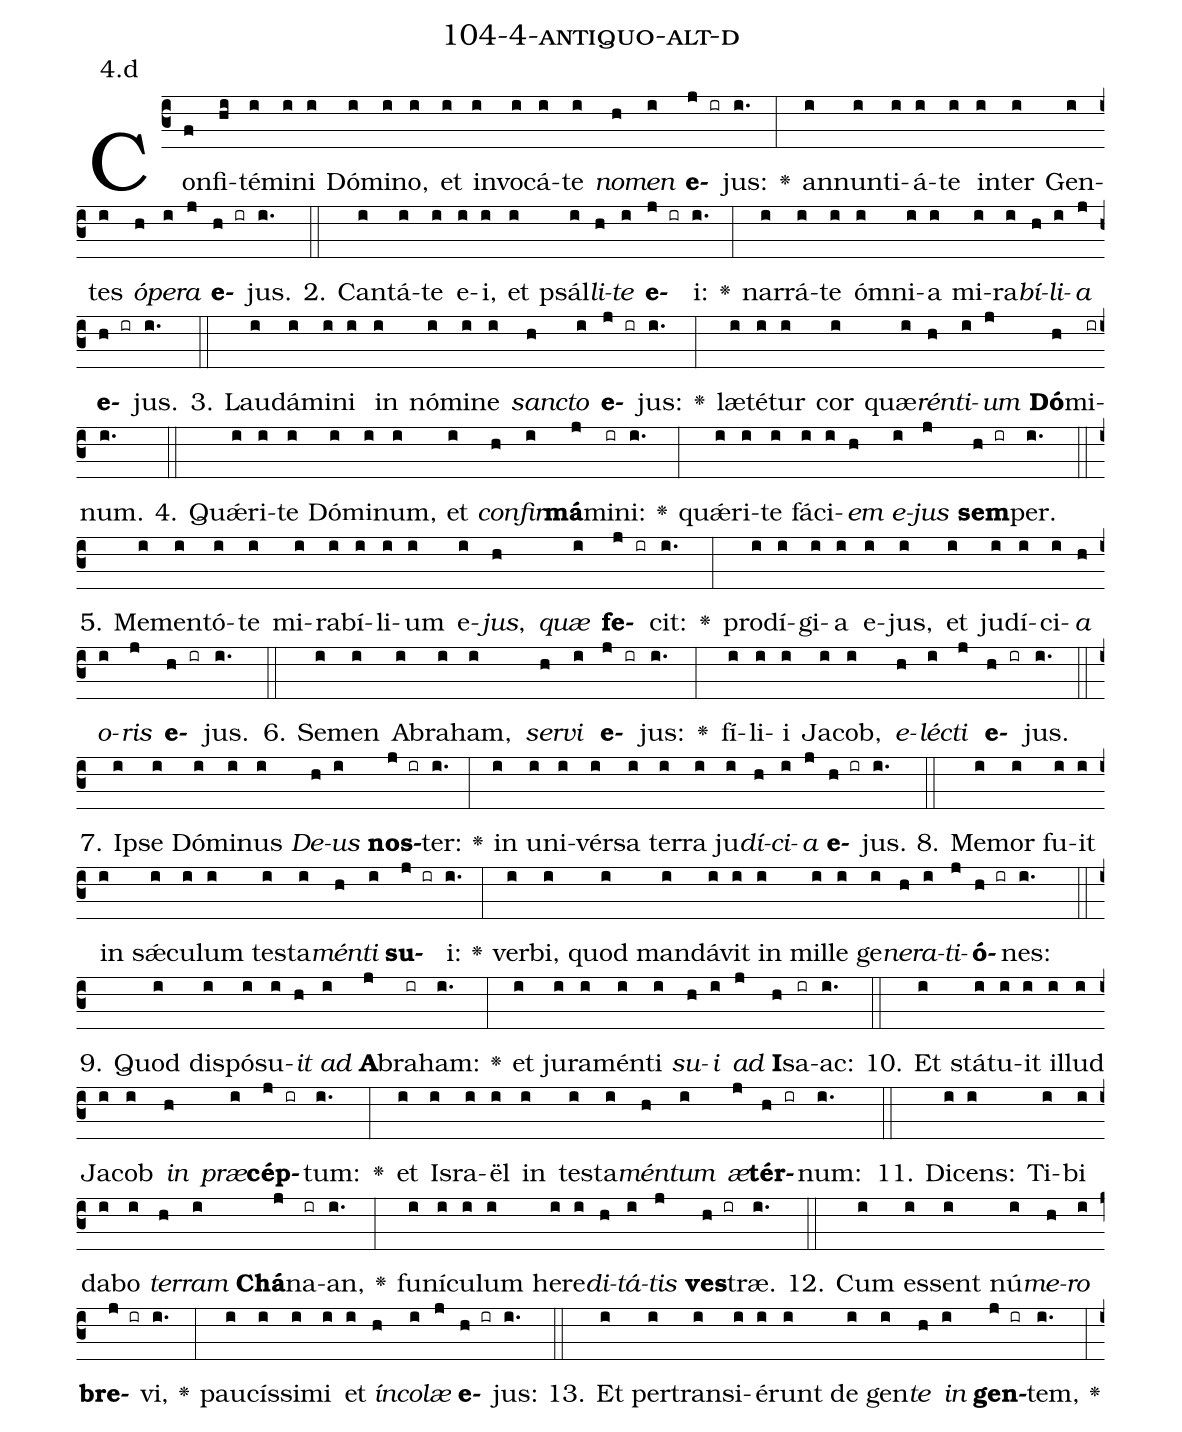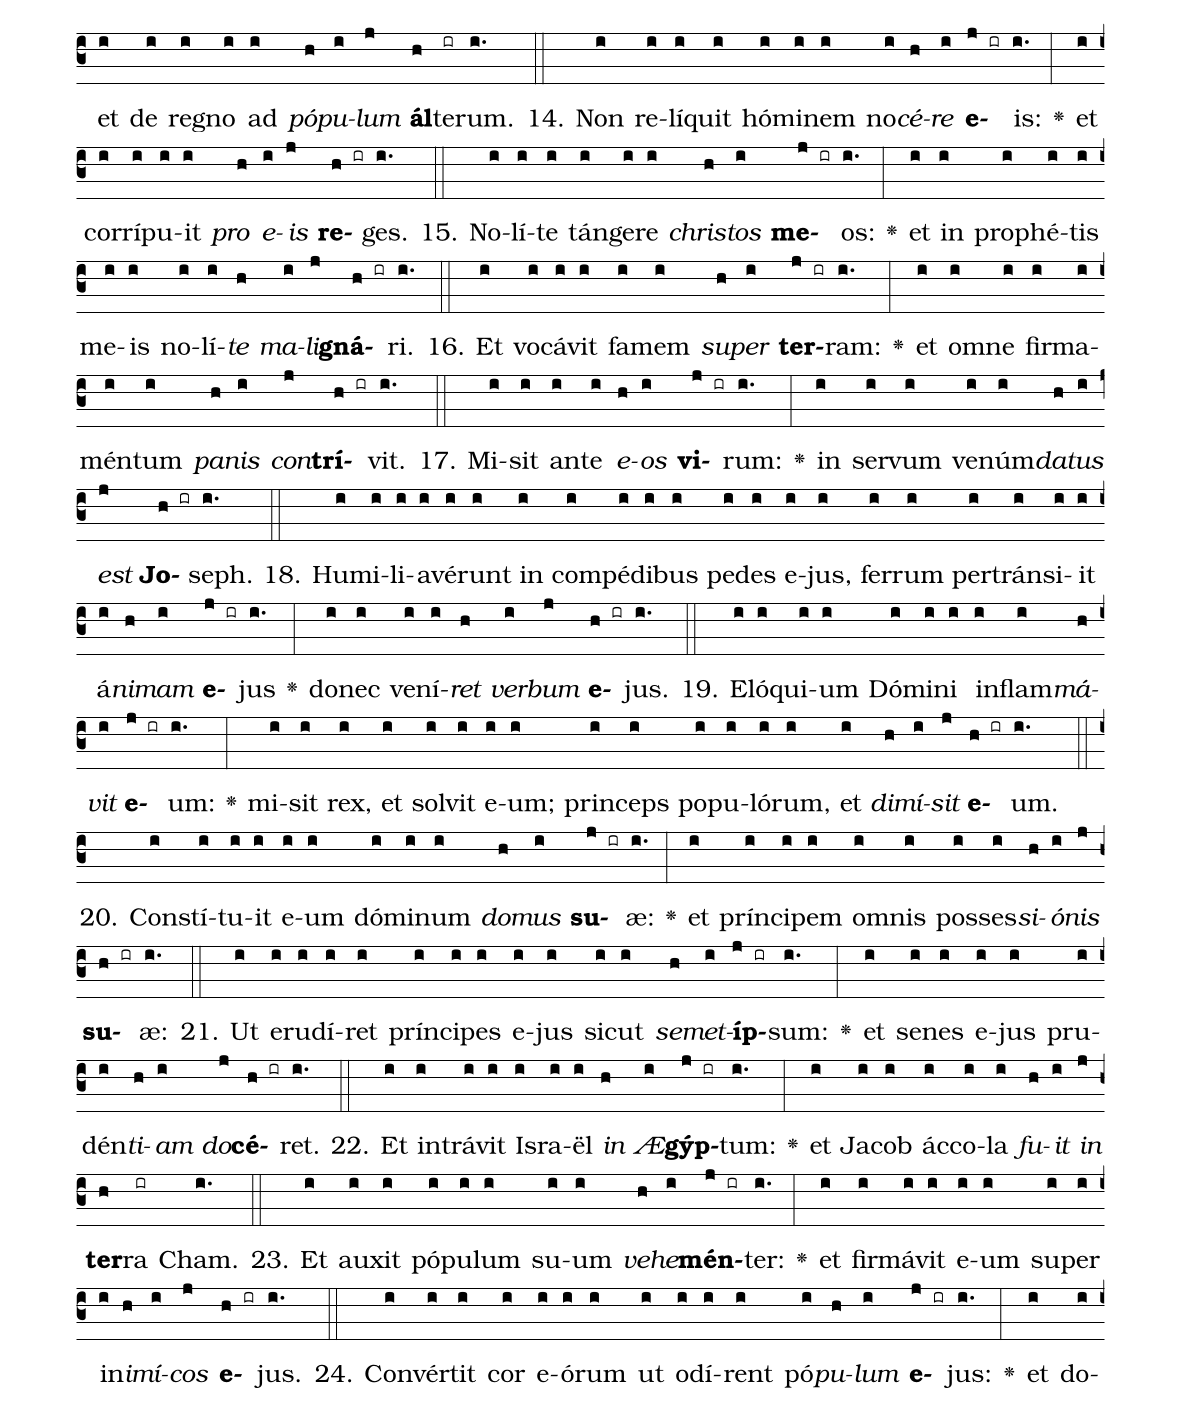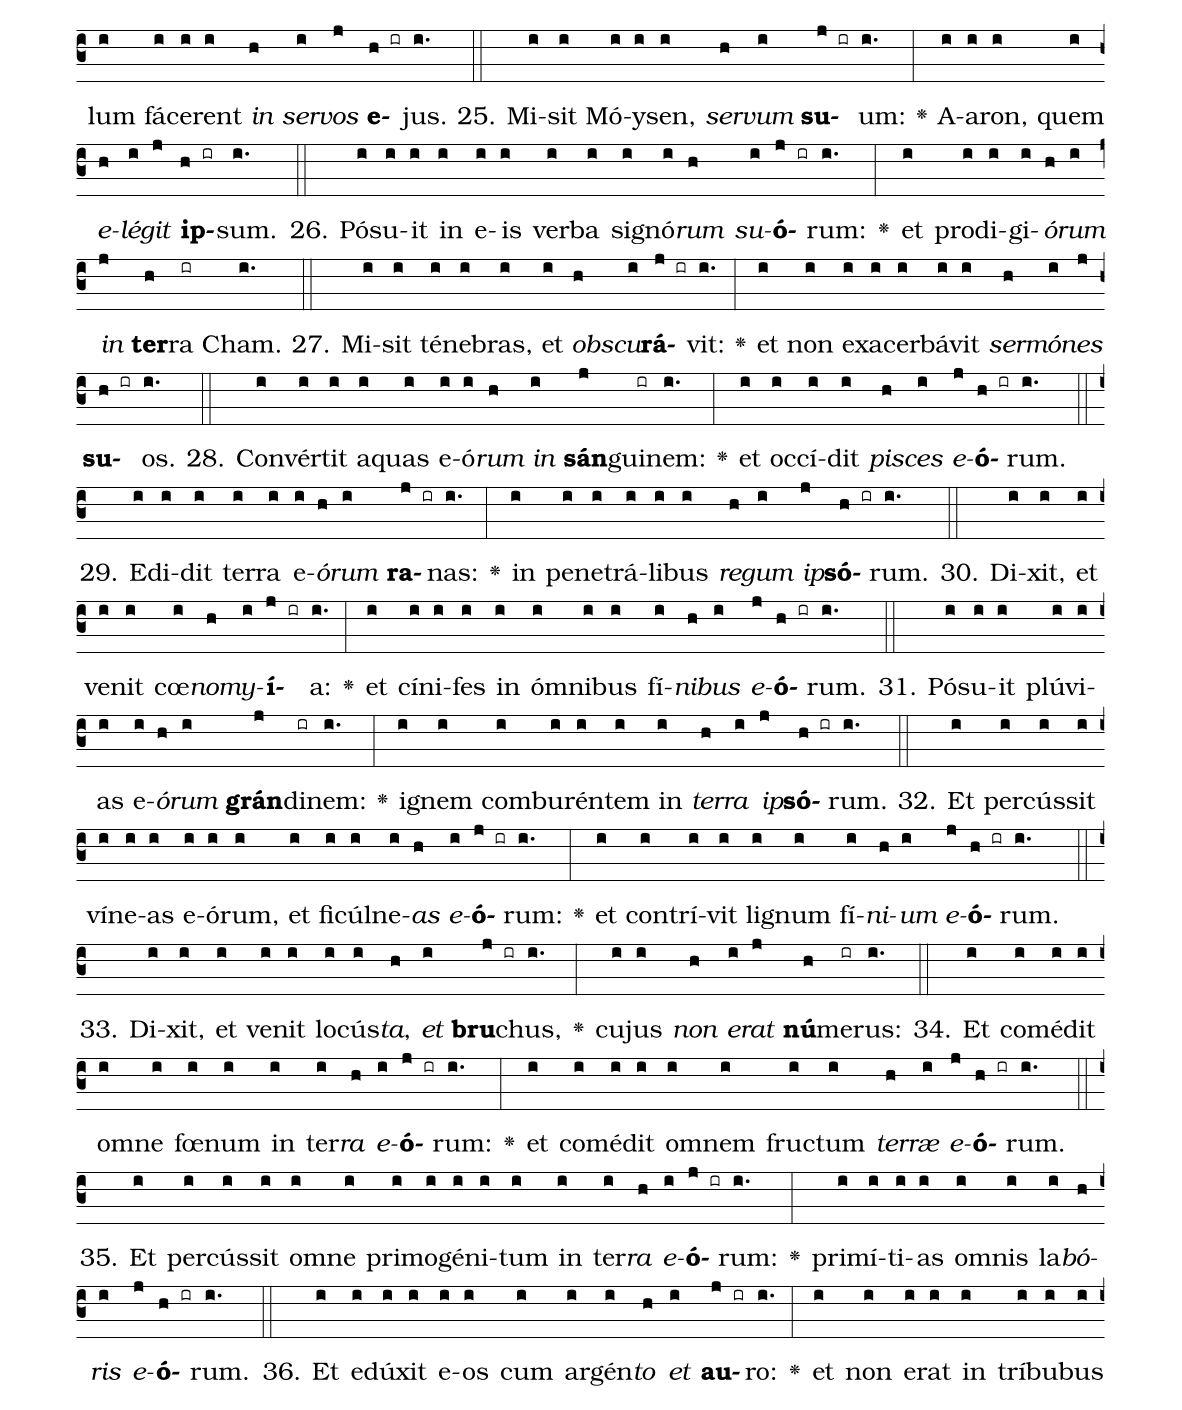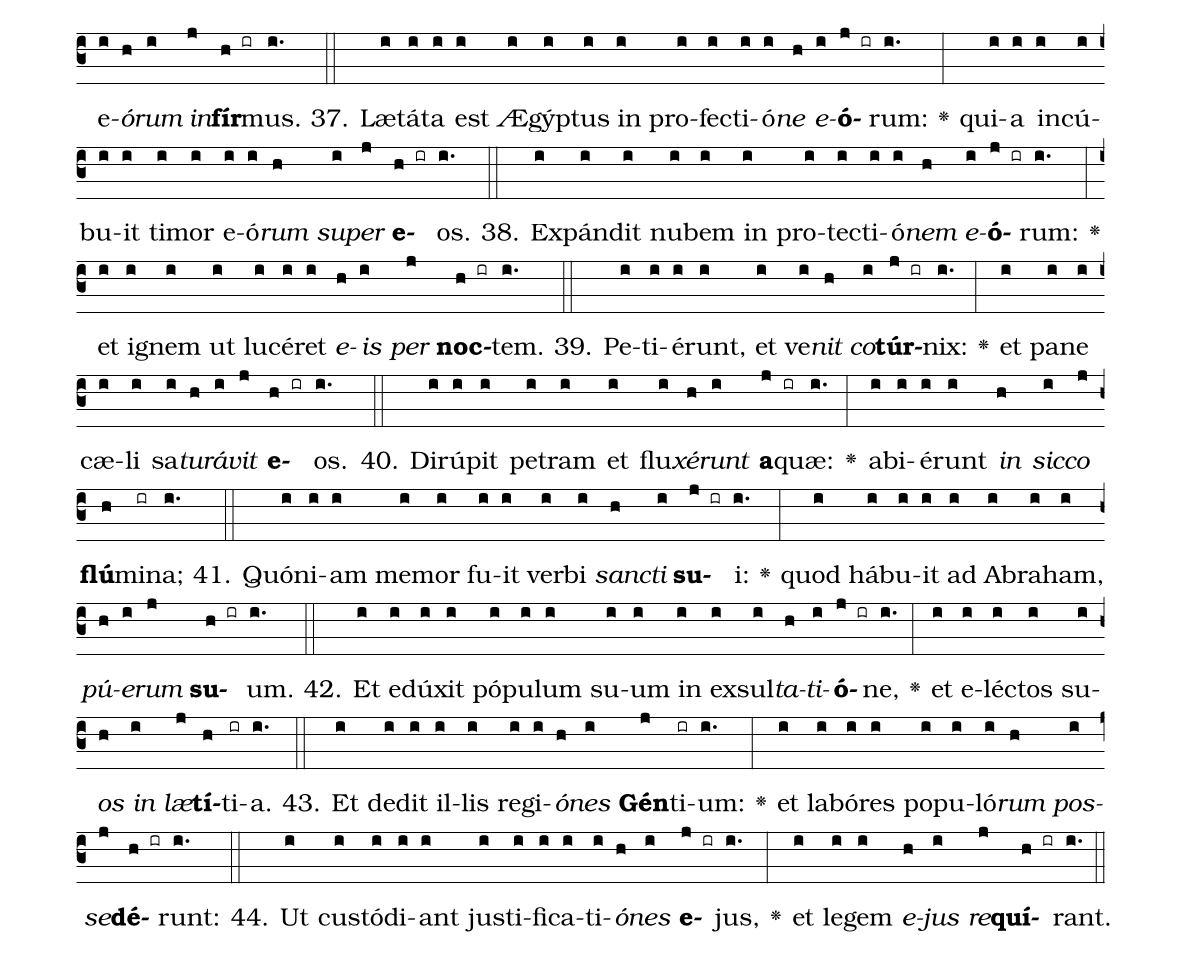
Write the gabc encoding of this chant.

name: 104-4-antiquo-alt-d;
annotation: 4.d;
%%
(c3)Con(f)fi(hi)té(i)mi(i)ni(i) Dó(i)mi(i)no,(i) et(i) in(i)vo(i)cá(i)te(i) <i>no</i>(h)<i>men</i>(i) <b>e</b>(j ir)jus:(i.) <v>\greheightstar</v>(:) an(i)nun(i)ti(i)á(i)te(i) in(i)ter(i) Gen(i)tes(i) <i>ó</i>(h)<i>pe</i>(i)<i>ra</i>(j) <b>e</b>(h ir)jus.(i.) (::)
2. Can(i)tá(i)te(i) e(i)i,(i) et(i) psál(i)<i>li</i>(h)<i>te</i>(i) <b>e</b>(j ir)i:(i.) <v>\greheightstar</v>(:) nar(i)rá(i)te(i) óm(i)ni(i)a(i) mi(i)ra(i)<i>bí</i>(h)<i>li</i>(i)<i>a</i>(j) <b>e</b>(h ir)jus.(i.) (::)
3. Lau(i)dá(i)mi(i)ni(i) in(i) nó(i)mi(i)ne(i) <i>sanc</i>(h)<i>to</i>(i) <b>e</b>(j ir)jus:(i.) <v>\greheightstar</v>(:) læ(i)té(i)tur(i) cor(i) quæ(i)<i>rén</i>(h)<i>ti</i>(i)<i>um</i>(j) <b>Dó</b>(h)mi(ir)num.(i.) (::)
4. Quǽ(i)ri(i)te(i) Dó(i)mi(i)num,(i) et(i) <i>con</i>(h)<i>fir</i>(i)<b>má</b>(j)mi(ir)ni:(i.) <v>\greheightstar</v>(:) quǽ(i)ri(i)te(i) fá(i)ci(i)<i>em</i>(h) <i>e</i>(i)<i>jus</i>(j) <b>sem</b>(h ir)per.(i.) (::)
5. Me(i)men(i)tó(i)te(i) mi(i)ra(i)bí(i)li(i)um(i) e(i)<i>jus</i>,(h) <i>quæ</i>(i) <b>fe</b>(j ir)cit:(i.) <v>\greheightstar</v>(:) prod(i)í(i)gi(i)a(i) e(i)jus,(i) et(i) ju(i)dí(i)ci(i)<i>a</i>(h) <i>o</i>(i)<i>ris</i>(j) <b>e</b>(h ir)jus.(i.) (::)
6. Se(i)men(i) A(i)bra(i)ham,(i) <i>ser</i>(h)<i>vi</i>(i) <b>e</b>(j ir)jus:(i.) <v>\greheightstar</v>(:) fí(i)li(i)i(i) Ja(i)cob,(i) <i>e</i>(h)<i>léc</i>(i)<i>ti</i>(j) <b>e</b>(h ir)jus.(i.) (::)
7. Ip(i)se(i) Dó(i)mi(i)nus(i) <i>De</i>(h)<i>us</i>(i) <b>nos</b>(j ir)ter:(i.) <v>\greheightstar</v>(:) in(i) u(i)ni(i)vér(i)sa(i) ter(i)ra(i) ju(i)<i>dí</i>(h)<i>ci</i>(i)<i>a</i>(j) <b>e</b>(h ir)jus.(i.) (::)
8. Me(i)mor(i) fu(i)it(i) in(i) sǽ(i)cu(i)lum(i) tes(i)ta(i)<i>mén</i>(h)<i>ti</i>(i) <b>su</b>(j ir)i:(i.) <v>\greheightstar</v>(:) ver(i)bi,(i) quod(i) man(i)dá(i)vit(i) in(i) mil(i)le(i) ge(i)<i>ne</i>(h)<i>ra</i>(i)<i>ti</i>(j)<b>ó</b>(h ir)nes:(i.) (::)
9. Quod(i) dis(i)pó(i)su(i)<i>it</i>(h) <i>ad</i>(i) <b>A</b>(j)bra(ir)ham:(i.) <v>\greheightstar</v>(:) et(i) ju(i)ra(i)mén(i)ti(i) <i>su</i>(h)<i>i</i>(i) <i>ad</i>(j) <b>I</b>(h)sa(ir)ac:(i.) (::)
10. Et(i) stá(i)tu(i)it(i) il(i)lud(i) Ja(i)cob(i) <i>in</i>(h) <i>præ</i>(i)<b>cép</b>(j ir)tum:(i.) <v>\greheightstar</v>(:) et(i) Is(i)ra(i)ël(i) in(i) tes(i)ta(i)<i>mén</i>(h)<i>tum</i>(i) <i>æ</i>(j)<b>tér</b>(h ir)num:(i.) (::)
11. Di(i)cens:(i) Ti(i)bi(i) da(i)bo(i) <i>ter</i>(h)<i>ram</i>(i) <b>Chá</b>(j)na(ir)an,(i.) <v>\greheightstar</v>(:) fu(i)ní(i)cu(i)lum(i) he(i)re(i)<i>di</i>(h)<i>tá</i>(i)<i>tis</i>(j) <b>ves</b>(h ir)træ.(i.) (::)
12. Cum(i) es(i)sent(i) nú(i)<i>me</i>(h)<i>ro</i>(i) <b>bre</b>(j ir)vi,(i.) <v>\greheightstar</v>(:) pau(i)cís(i)si(i)mi(i) et(i) <i>ín</i>(h)<i>co</i>(i)<i>læ</i>(j) <b>e</b>(h ir)jus:(i.) (::)
13. Et(i) per(i)trans(i)i(i)é(i)runt(i) de(i) gen(i)<i>te</i>(h) <i>in</i>(i) <b>gen</b>(j ir)tem,(i.) <v>\greheightstar</v>(:) et(i) de(i) re(i)gno(i) ad(i) <i>pó</i>(h)<i>pu</i>(i)<i>lum</i>(j) <b>ál</b>(h)te(ir)rum.(i.) (::)
14. Non(i) re(i)lí(i)quit(i) hó(i)mi(i)nem(i) no(i)<i>cé</i>(h)<i>re</i>(i) <b>e</b>(j ir)is:(i.) <v>\greheightstar</v>(:) et(i) cor(i)rí(i)pu(i)it(i) <i>pro</i>(h) <i>e</i>(i)<i>is</i>(j) <b>re</b>(h ir)ges.(i.) (::)
15. No(i)lí(i)te(i) tán(i)ge(i)re(i) <i>chris</i>(h)<i>tos</i>(i) <b>me</b>(j ir)os:(i.) <v>\greheightstar</v>(:) et(i) in(i) pro(i)phé(i)tis(i) me(i)is(i) no(i)lí(i)<i>te</i>(h) <i>ma</i>(i)<i>li</i>(j)<b>gná</b>(h ir)ri.(i.) (::)
16. Et(i) vo(i)cá(i)vit(i) fa(i)mem(i) <i>su</i>(h)<i>per</i>(i) <b>ter</b>(j ir)ram:(i.) <v>\greheightstar</v>(:) et(i) om(i)ne(i) fir(i)ma(i)mén(i)tum(i) <i>pa</i>(h)<i>nis</i>(i) <i>con</i>(j)<b>trí</b>(h ir)vit.(i.) (::)
17. Mi(i)sit(i) an(i)te(i) <i>e</i>(h)<i>os</i>(i) <b>vi</b>(j ir)rum:(i.) <v>\greheightstar</v>(:) in(i) ser(i)vum(i) ve(i)núm(i)<i>da</i>(h)<i>tus</i>(i) <i>est</i>(j) <b>Jo</b>(h ir)seph.(i.) (::)
18. Hu(i)mi(i)li(i)a(i)vé(i)runt(i) in(i) com(i)pé(i)di(i)bus(i) pe(i)des(i) e(i)jus,(i) fer(i)rum(i) per(i)tráns(i)i(i)it(i) á(i)<i>ni</i>(h)<i>mam</i>(i) <b>e</b>(j ir)jus(i.) <v>\greheightstar</v>(:) do(i)nec(i) ve(i)ní(i)<i>ret</i>(h) <i>ver</i>(i)<i>bum</i>(j) <b>e</b>(h ir)jus.(i.) (::)
19. E(i)ló(i)qui(i)um(i) Dó(i)mi(i)ni(i) in(i)flam(i)<i>má</i>(h)<i>vit</i>(i) <b>e</b>(j ir)um:(i.) <v>\greheightstar</v>(:) mi(i)sit(i) rex,(i) et(i) sol(i)vit(i) e(i)um;(i) prin(i)ceps(i) po(i)pu(i)ló(i)rum,(i) et(i) <i>di</i>(h)<i>mí</i>(i)<i>sit</i>(j) <b>e</b>(h ir)um.(i.) (::)
20. Con(i)stí(i)tu(i)it(i) e(i)um(i) dó(i)mi(i)num(i) <i>do</i>(h)<i>mus</i>(i) <b>su</b>(j ir)æ:(i.) <v>\greheightstar</v>(:) et(i) prín(i)ci(i)pem(i) om(i)nis(i) pos(i)ses(i)<i>si</i>(h)<i>ó</i>(i)<i>nis</i>(j) <b>su</b>(h ir)æ:(i.) (::)
21. Ut(i) e(i)ru(i)dí(i)ret(i) prín(i)ci(i)pes(i) e(i)jus(i) sic(i)ut(i) <i>se</i>(h)<i>met</i>(i)<b>íp</b>(j ir)sum:(i.) <v>\greheightstar</v>(:) et(i) se(i)nes(i) e(i)jus(i) pru(i)dén(i)<i>ti</i>(h)<i>am</i>(i) <i>do</i>(j)<b>cé</b>(h ir)ret.(i.) (::)
22. Et(i) in(i)trá(i)vit(i) Is(i)ra(i)ël(i) <i>in</i>(h) <i>Æ</i>(i)<b>gýp</b>(j ir)tum:(i.) <v>\greheightstar</v>(:) et(i) Ja(i)cob(i) ác(i)co(i)la(i) <i>fu</i>(h)<i>it</i>(i) <i>in</i>(j) <b>ter</b>(h)ra(ir) Cham.(i.) (::)
23. Et(i) au(i)xit(i) pó(i)pu(i)lum(i) su(i)um(i) <i>ve</i>(h)<i>he</i>(i)<b>mén</b>(j ir)ter:(i.) <v>\greheightstar</v>(:) et(i) fir(i)má(i)vit(i) e(i)um(i) su(i)per(i) in(i)<i>i</i>(h)<i>mí</i>(i)<i>cos</i>(j) <b>e</b>(h ir)jus.(i.) (::)
24. Con(i)vér(i)tit(i) cor(i) e(i)ó(i)rum(i) ut(i) o(i)dí(i)rent(i) pó(i)<i>pu</i>(h)<i>lum</i>(i) <b>e</b>(j ir)jus:(i.) <v>\greheightstar</v>(:) et(i) do(i)lum(i) fá(i)ce(i)rent(i) <i>in</i>(h) <i>ser</i>(i)<i>vos</i>(j) <b>e</b>(h ir)jus.(i.) (::)
25. Mi(i)sit(i) Mó(i)y(i)sen,(i) <i>ser</i>(h)<i>vum</i>(i) <b>su</b>(j ir)um:(i.) <v>\greheightstar</v>(:) A(i)a(i)ron,(i) quem(i) <i>e</i>(h)<i>lé</i>(i)<i>git</i>(j) <b>ip</b>(h ir)sum.(i.) (::)
26. Pó(i)su(i)it(i) in(i) e(i)is(i) ver(i)ba(i) si(i)gnó(i)<i>rum</i>(h) <i>su</i>(i)<b>ó</b>(j ir)rum:(i.) <v>\greheightstar</v>(:) et(i) prod(i)i(i)gi(i)<i>ó</i>(h)<i>rum</i>(i) <i>in</i>(j) <b>ter</b>(h)ra(ir) Cham.(i.) (::)
27. Mi(i)sit(i) té(i)ne(i)bras,(i) et(i) <i>obs</i>(h)<i>cu</i>(i)<b>rá</b>(j ir)vit:(i.) <v>\greheightstar</v>(:) et(i) non(i) ex(i)a(i)cer(i)bá(i)vit(i) <i>ser</i>(h)<i>mó</i>(i)<i>nes</i>(j) <b>su</b>(h ir)os.(i.) (::)
28. Con(i)vér(i)tit(i) a(i)quas(i) e(i)ó(i)<i>rum</i>(h) <i>in</i>(i) <b>sán</b>(j)gui(ir)nem:(i.) <v>\greheightstar</v>(:) et(i) oc(i)cí(i)dit(i) <i>pi</i>(h)<i>sces</i>(i) <i>e</i>(j)<b>ó</b>(h ir)rum.(i.) (::)
29. E(i)di(i)dit(i) ter(i)ra(i) e(i)<i>ó</i>(h)<i>rum</i>(i) <b>ra</b>(j ir)nas:(i.) <v>\greheightstar</v>(:) in(i) pe(i)ne(i)trá(i)li(i)bus(i) <i>re</i>(h)<i>gum</i>(i) <i>ip</i>(j)<b>só</b>(h ir)rum.(i.) (::)
30. Di(i)xit,(i) et(i) ve(i)nit(i) cœ(i)<i>no</i>(h)<i>my</i>(i)<b>í</b>(j ir)a:(i.) <v>\greheightstar</v>(:) et(i) cí(i)ni(i)fes(i) in(i) óm(i)ni(i)bus(i) fí(i)<i>ni</i>(h)<i>bus</i>(i) <i>e</i>(j)<b>ó</b>(h ir)rum.(i.) (::)
31. Pó(i)su(i)it(i) plú(i)vi(i)as(i) e(i)<i>ó</i>(h)<i>rum</i>(i) <b>grán</b>(j)di(ir)nem:(i.) <v>\greheightstar</v>(:) i(i)gnem(i) com(i)bu(i)rén(i)tem(i) in(i) <i>ter</i>(h)<i>ra</i>(i) <i>ip</i>(j)<b>só</b>(h ir)rum.(i.) (::)
32. Et(i) per(i)cús(i)sit(i) ví(i)ne(i)as(i) e(i)ó(i)rum,(i) et(i) fi(i)cúl(i)ne(i)<i>as</i>(h) <i>e</i>(i)<b>ó</b>(j ir)rum:(i.) <v>\greheightstar</v>(:) et(i) con(i)trí(i)vit(i) li(i)gnum(i) fí(i)<i>ni</i>(h)<i>um</i>(i) <i>e</i>(j)<b>ó</b>(h ir)rum.(i.) (::)
33. Di(i)xit,(i) et(i) ve(i)nit(i) lo(i)cús(i)<i>ta</i>,(h) <i>et</i>(i) <b>bru</b>(j ir)chus,(i.) <v>\greheightstar</v>(:) cu(i)jus(i) <i>non</i>(h) <i>e</i>(i)<i>rat</i>(j) <b>nú</b>(h)me(ir)rus:(i.) (::)
34. Et(i) com(i)é(i)dit(i) om(i)ne(i) fœ(i)num(i) in(i) ter(i)<i>ra</i>(h) <i>e</i>(i)<b>ó</b>(j ir)rum:(i.) <v>\greheightstar</v>(:) et(i) com(i)é(i)dit(i) om(i)nem(i) fruc(i)tum(i) <i>ter</i>(h)<i>ræ</i>(i) <i>e</i>(j)<b>ó</b>(h ir)rum.(i.) (::)
35. Et(i) per(i)cús(i)sit(i) om(i)ne(i) pri(i)mo(i)gé(i)ni(i)tum(i) in(i) ter(i)<i>ra</i>(h) <i>e</i>(i)<b>ó</b>(j ir)rum:(i.) <v>\greheightstar</v>(:) pri(i)mí(i)ti(i)as(i) om(i)nis(i) la(i)<i>bó</i>(h)<i>ris</i>(i) <i>e</i>(j)<b>ó</b>(h ir)rum.(i.) (::)
36. Et(i) e(i)dú(i)xit(i) e(i)os(i) cum(i) ar(i)gén(i)<i>to</i>(h) <i>et</i>(i) <b>au</b>(j ir)ro:(i.) <v>\greheightstar</v>(:) et(i) non(i) e(i)rat(i) in(i) trí(i)bu(i)bus(i) e(i)<i>ó</i>(h)<i>rum</i>(i) <i>in</i>(j)<b>fír</b>(h ir)mus.(i.) (::)
37. Læ(i)tá(i)ta(i) est(i) Æ(i)gýp(i)tus(i) in(i) pro(i)fec(i)ti(i)ó(i)<i>ne</i>(h) <i>e</i>(i)<b>ó</b>(j ir)rum:(i.) <v>\greheightstar</v>(:) qui(i)a(i) in(i)cú(i)bu(i)it(i) ti(i)mor(i) e(i)ó(i)<i>rum</i>(h) <i>su</i>(i)<i>per</i>(j) <b>e</b>(h ir)os.(i.) (::)
38. Ex(i)pán(i)dit(i) nu(i)bem(i) in(i) pro(i)tec(i)ti(i)ó(i)<i>nem</i>(h) <i>e</i>(i)<b>ó</b>(j ir)rum:(i.) <v>\greheightstar</v>(:) et(i) i(i)gnem(i) ut(i) lu(i)cé(i)ret(i) <i>e</i>(h)<i>is</i>(i) <i>per</i>(j) <b>noc</b>(h ir)tem.(i.) (::)
39. Pe(i)ti(i)é(i)runt,(i) et(i) ve(i)<i>nit</i>(h) <i>co</i>(i)<b>túr</b>(j ir)nix:(i.) <v>\greheightstar</v>(:) et(i) pa(i)ne(i) cæ(i)li(i) sa(i)<i>tu</i>(h)<i>rá</i>(i)<i>vit</i>(j) <b>e</b>(h ir)os.(i.) (::)
40. Di(i)rú(i)pit(i) pe(i)tram(i) et(i) flu(i)<i>xé</i>(h)<i>runt</i>(i) <b>a</b>(j ir)quæ:(i.) <v>\greheightstar</v>(:) ab(i)i(i)é(i)runt(i) <i>in</i>(h) <i>sic</i>(i)<i>co</i>(j) <b>flú</b>(h)mi(ir)na;(i.) (::)
41. Quón(i)i(i)am(i) me(i)mor(i) fu(i)it(i) ver(i)bi(i) <i>sanc</i>(h)<i>ti</i>(i) <b>su</b>(j ir)i:(i.) <v>\greheightstar</v>(:) quod(i) há(i)bu(i)it(i) ad(i) A(i)bra(i)ham,(i) <i>pú</i>(h)<i>e</i>(i)<i>rum</i>(j) <b>su</b>(h ir)um.(i.) (::)
42. Et(i) e(i)dú(i)xit(i) pó(i)pu(i)lum(i) su(i)um(i) in(i) ex(i)sul(i)<i>ta</i>(h)<i>ti</i>(i)<b>ó</b>(j ir)ne,(i.) <v>\greheightstar</v>(:) et(i) e(i)léc(i)tos(i) su(i)<i>os</i>(h) <i>in</i>(i) <i>læ</i>(j)<b>tí</b>(h)ti(ir)a.(i.) (::)
43. Et(i) de(i)dit(i) il(i)lis(i) re(i)gi(i)<i>ó</i>(h)<i>nes</i>(i) <b>Gén</b>(j)ti(ir)um:(i.) <v>\greheightstar</v>(:) et(i) la(i)bó(i)res(i) po(i)pu(i)ló(i)<i>rum</i>(h) <i>pos</i>(i)<i>se</i>(j)<b>dé</b>(h ir)runt:(i.) (::)
44. Ut(i) cus(i)tó(i)di(i)ant(i) jus(i)ti(i)fi(i)ca(i)ti(i)<i>ó</i>(h)<i>nes</i>(i) <b>e</b>(j ir)jus,(i.) <v>\greheightstar</v>(:) et(i) le(i)gem(i) <i>e</i>(h)<i>jus</i>(i) <i>re</i>(j)<b>quí</b>(h ir)rant.(i.) (::)
